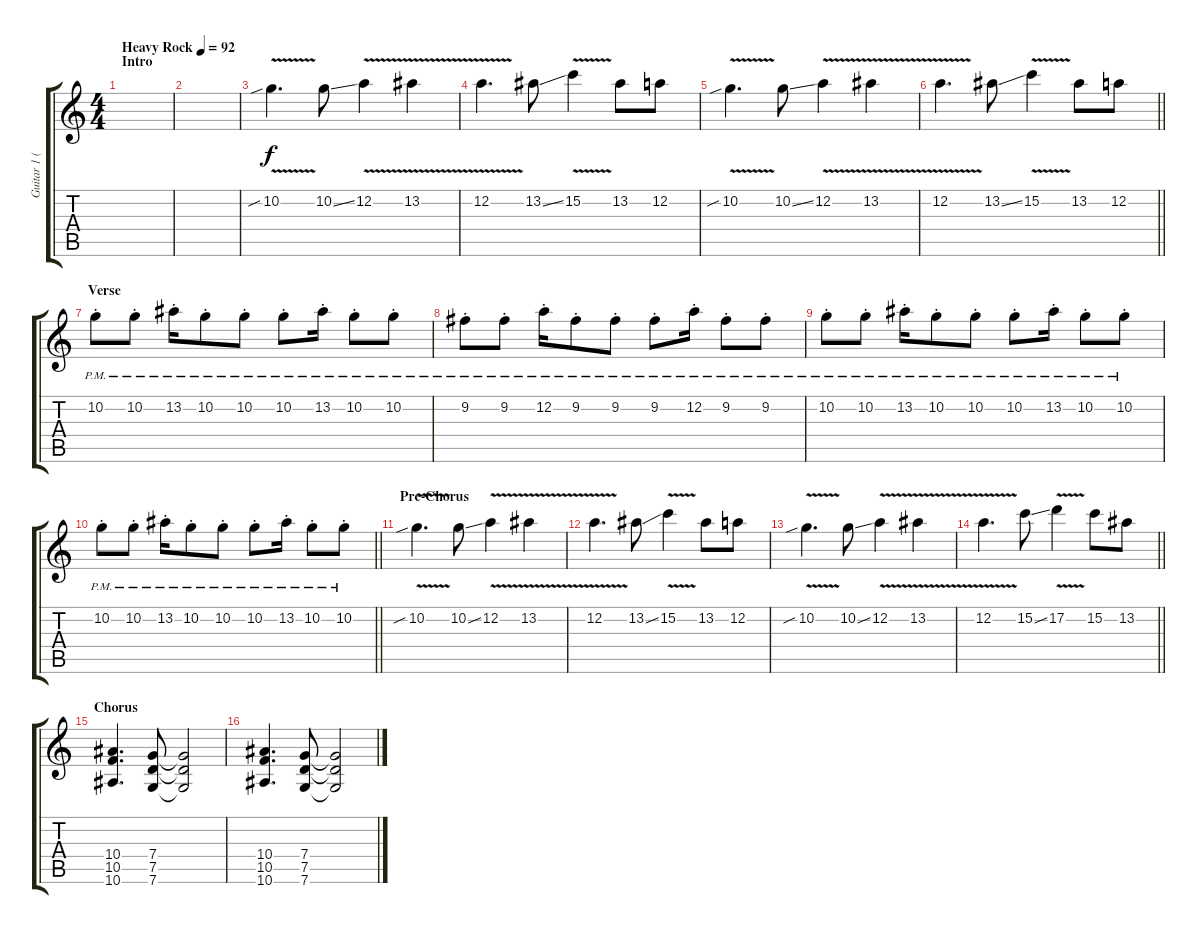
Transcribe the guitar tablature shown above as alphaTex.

\track ("Guitar 1 (Dan Jacobs)" "Guitar 1 (") {instrument distortionguitar}
\staff {score tabs}
\tuning (D4 A3 F3 C3 G2 C2) {hide}
\ts (4 4)
\section ("" "Intro")
\tempo (92 "Heavy Rock")
\clef g2
\ks c
|
|
10.2{v sib}.4{d} 10.2{ss}.8 12.2{v}.4 13.2{v}.4 |
12.2{v}.4{d} 13.2{ss}.8 15.2{v}.4 13.2.8 12.2.8 |
10.2{v sib}.4{d} 10.2{ss}.8 12.2{v}.4 13.2{v}.4 |
\barLineRight lightlight
12.2{v}.4{d} 13.2{ss}.8 15.2{v}.4 13.2.8 12.2.8 |
\section ("" "Verse")
10.2{pm st}.8{volume 8} 10.2{pm st}.8 13.2{pm st}.16 10.2{pm st}.8 10.2{pm st}.8 10.2{pm st}.8 13.2{pm st}.16 10.2{pm st}.8 10.2{pm st}.8 |
9.2{pm st}.8 9.2{pm st}.8 12.2{pm st}.16 9.2{pm st}.8 9.2{pm st}.8 9.2{pm st}.8 12.2{pm st}.16 9.2{pm st}.8 9.2{pm st}.8 |
10.2{pm st}.8 10.2{pm st}.8 13.2{pm st}.16 10.2{pm st}.8 10.2{pm st}.8 10.2{pm st}.8 13.2{pm st}.16 10.2{pm st}.8 10.2{pm st}.8 |
\barLineRight lightlight
10.2{pm st}.8 10.2{pm st}.8 13.2{pm st}.16 10.2{pm st}.8 10.2{pm st}.8 10.2{pm st}.8 13.2{pm st}.16 10.2{pm st}.8 10.2{pm st}.8 |
\section ("" "Pre-Chorus")
10.2{v sib}.4{d volume 7} 10.2{ss}.8 12.2{v}.4 13.2{v}.4 |
12.2{v}.4{d} 13.2{ss}.8 15.2{v}.4 13.2.8 12.2.8 |
10.2{v sib}.4{d} 10.2{ss}.8 12.2{v}.4 13.2{v}.4 |
\barLineRight lightlight
12.2{v}.4{d} 15.2{ss}.8 17.2{v}.4 15.2.8 13.2.8 |
\section ("" "Chorus")
(10.4 10.5 10.6).4{d volume 10} (7.4 7.5 7.6).8 (7.4{t} 7.5{t} 7.6{t}).2 |
(10.4 10.5 10.6).4{d} (7.4 7.5 7.6).8 (7.4{t} 7.5{t} 7.6{t}).2
